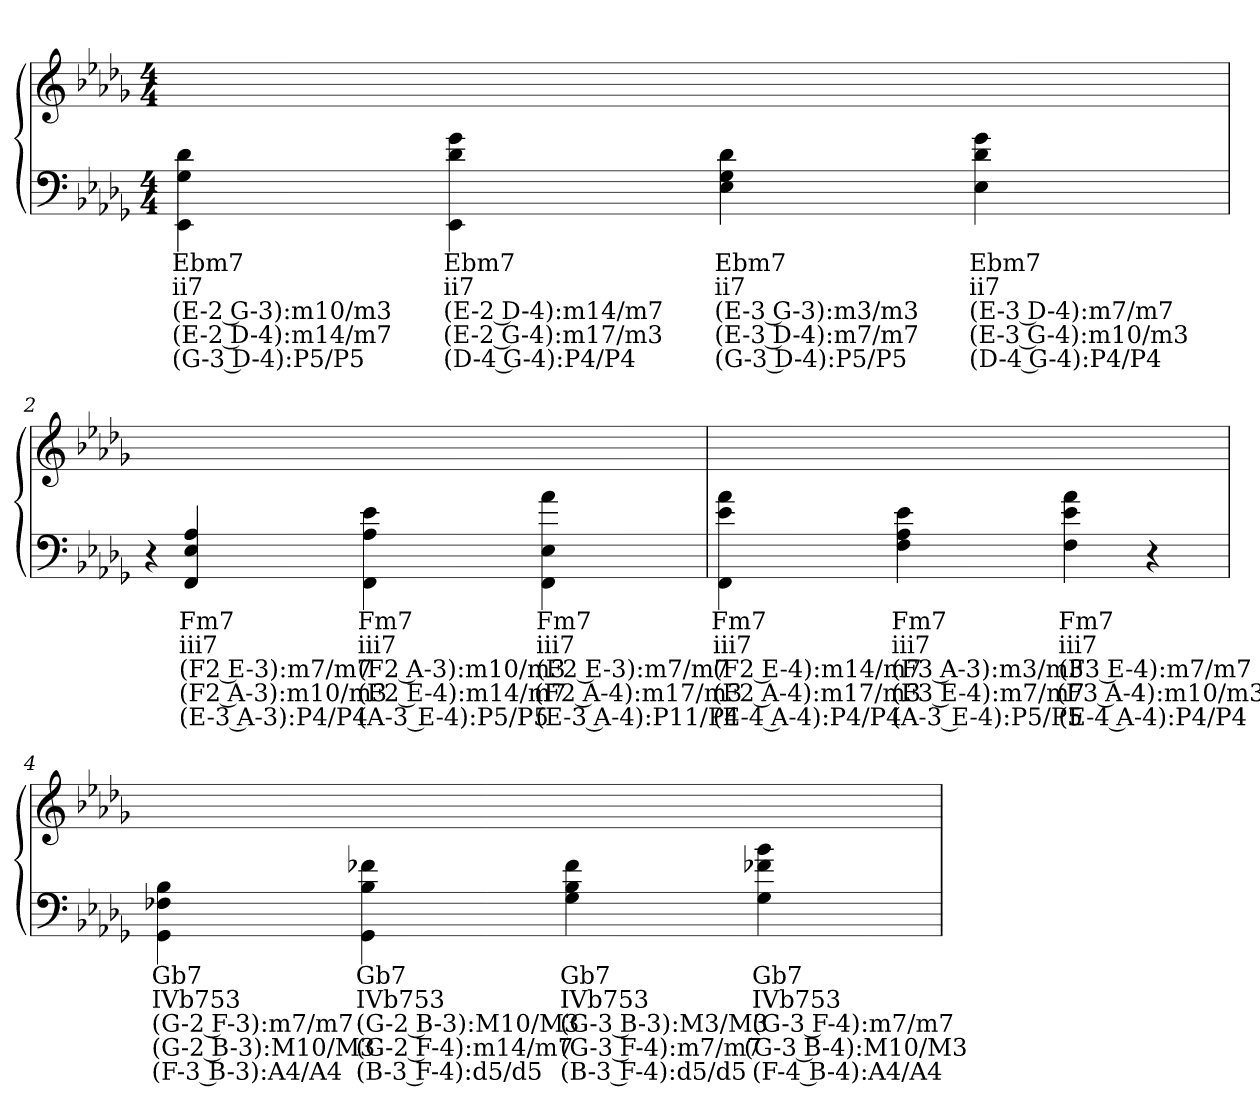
**kern	**text	**text	**text	**text	**text	**kern
*part2	*part2	*part2	*part2	*part2	*part2	*part1
*staff2	*staff2	*staff2	*staff2	*staff2	*staff2	*staff1
*clefF4	*	*	*	*	*	*clefG2
*k[b-e-a-d-g-]	*	*	*	*	*	*k[b-e-a-d-g-]
*D-:	*	*	*	*	*	*D-:
*M4/4	*	*	*	*	*	*M4/4
*MM60	*	*	*	*	*	*MM60
=1	=1	=1	=1	=1	=1	=1
4EE- 4G- 4d-	Ebm7	ii7	(E-2 G-3):m10/m3	(E-2 D-4):m14/m7	(G-3 D-4):P5/P5	1ryy
4EE- 4d- 4g-	Ebm7	ii7	(E-2 D-4):m14/m7	(E-2 G-4):m17/m3	(D-4 G-4):P4/P4	.
4E- 4G- 4d-	Ebm7	ii7	(E-3 G-3):m3/m3	(E-3 D-4):m7/m7	(G-3 D-4):P5/P5	.
4E- 4d- 4g-	Ebm7	ii7	(E-3 D-4):m7/m7	(E-3 G-4):m10/m3	(D-4 G-4):P4/P4	.
=2	=2	=2	=2	=2	=2	=2
4r	.	.	.	.	.	1ryy
4FF 4E- 4A-	Fm7	iii7	(F2 E-3):m7/m7	(F2 A-3):m10/m3	(E-3 A-3):P4/P4	.
4FF 4A- 4e-	Fm7	iii7	(F2 A-3):m10/m3	(F2 E-4):m14/m7	(A-3 E-4):P5/P5	.
4FF 4E- 4a-	Fm7	iii7	(F2 E-3):m7/m7	(F2 A-4):m17/m3	(E-3 A-4):P11/P4	.
=3	=3	=3	=3	=3	=3	=3
4FF 4e- 4a-	Fm7	iii7	(F2 E-4):m14/m7	(F2 A-4):m17/m3	(E-4 A-4):P4/P4	1ryy
4F 4A- 4e-	Fm7	iii7	(F3 A-3):m3/m3	(F3 E-4):m7/m7	(A-3 E-4):P5/P5	.
4F 4e- 4a-	Fm7	iii7	(F3 E-4):m7/m7	(F3 A-4):m10/m3	(E-4 A-4):P4/P4	.
4r	.	.	.	.	.	.
=4	=4	=4	=4	=4	=4	=4
4GG- 4F-X 4B-	Gb7	IVb753	(G-2 F-3):m7/m7	(G-2 B-3):M10/M3	(F-3 B-3):A4/A4	1ryy
4GG- 4B- 4f-X	Gb7	IVb753	(G-2 B-3):M10/M3	(G-2 F-4):m14/m7	(B-3 F-4):d5/d5	.
4G- 4B- 4f-	Gb7	IVb753	(G-3 B-3):M3/M3	(G-3 F-4):m7/m7	(B-3 F-4):d5/d5	.
4G- 4f-X 4b-	Gb7	IVb753	(G-3 F-4):m7/m7	(G-3 B-4):M10/M3	(F-4 B-4):A4/A4	.
=	=	=	=	=	=	=
*-	*-	*-	*-	*-	*-	*-
